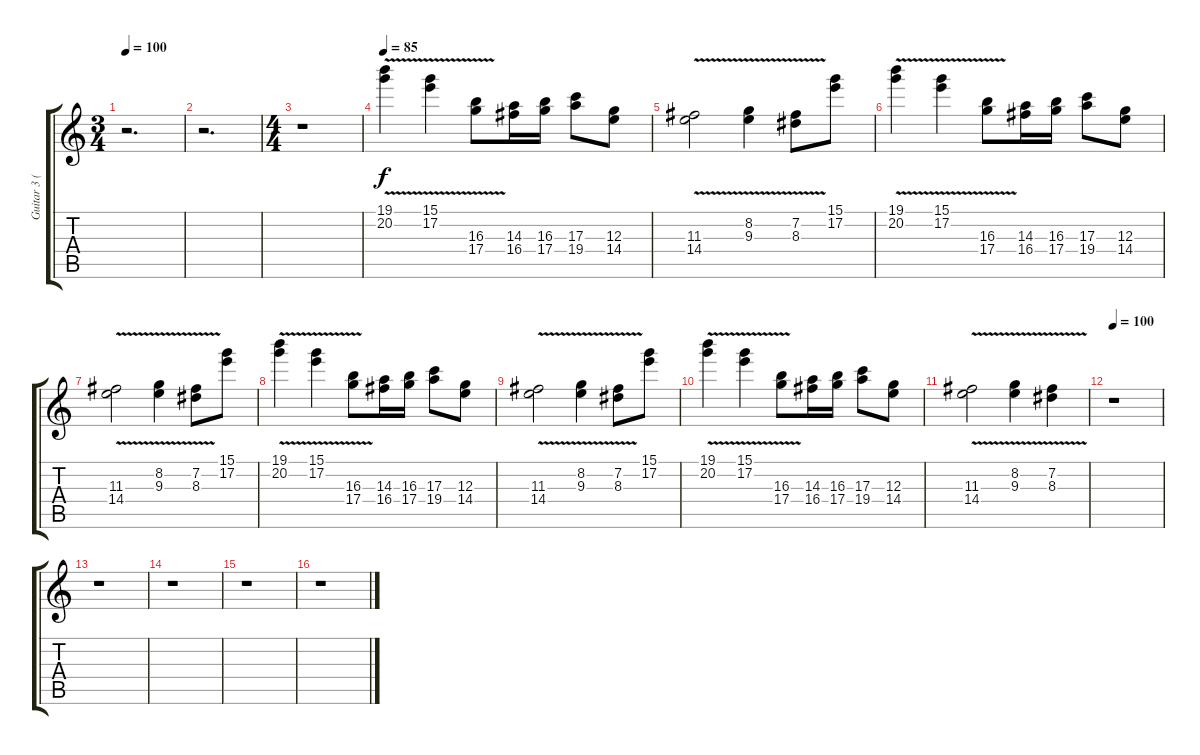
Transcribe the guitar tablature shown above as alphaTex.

\track ("Guitar 3 (fills)" "Guitar 3 (") {instrument overdrivenguitar}
\staff {score tabs}
\tuning (E4 B3 G3 D3 A2 E2) {hide}
\ts (3 4)
\tempo 100
\clef g2
\ks c
r.2{d dy f} |
r.2{d} |
\ts (4 4)
r.1 |
\tempo 85
(19.1{v} 20.2{v}).4 (15.1{v} 17.2{v}).4 (16.3{v} 17.4{v}).8 (14.3 16.4).16 (16.3 17.4).16 (17.3 19.4).8 (12.3 14.4).8 |
(11.3{v} 14.4).2 (8.2{v} 9.3{v}).4 (7.2{v} 8.3{v}).8 (15.1 17.2).8 |
(19.1{v} 20.2{v}).4 (15.1{v} 17.2{v}).4 (16.3{v} 17.4{v}).8 (14.3 16.4).16 (16.3 17.4).16 (17.3 19.4).8 (12.3 14.4).8 |
(11.3{v} 14.4).2 (8.2{v} 9.3{v}).4 (7.2{v} 8.3{v}).8 (15.1 17.2).8 |
(19.1{v} 20.2{v}).4 (15.1{v} 17.2{v}).4 (16.3{v} 17.4{v}).8 (14.3 16.4).16 (16.3 17.4).16 (17.3 19.4).8 (12.3 14.4).8 |
(11.3{v} 14.4).2 (8.2{v} 9.3{v}).4 (7.2{v} 8.3{v}).8 (15.1 17.2).8 |
(19.1{v} 20.2{v}).4 (15.1{v} 17.2{v}).4 (16.3{v} 17.4{v}).8 (14.3 16.4).16 (16.3 17.4).16 (17.3 19.4).8 (12.3 14.4).8 |
(11.3{v} 14.4).2 (8.2{v} 9.3{v}).4 (7.2{v} 8.3{v}).4 |
\tempo 100
r.1 |
r.1 |
r.1 |
r.1 |
r.1
